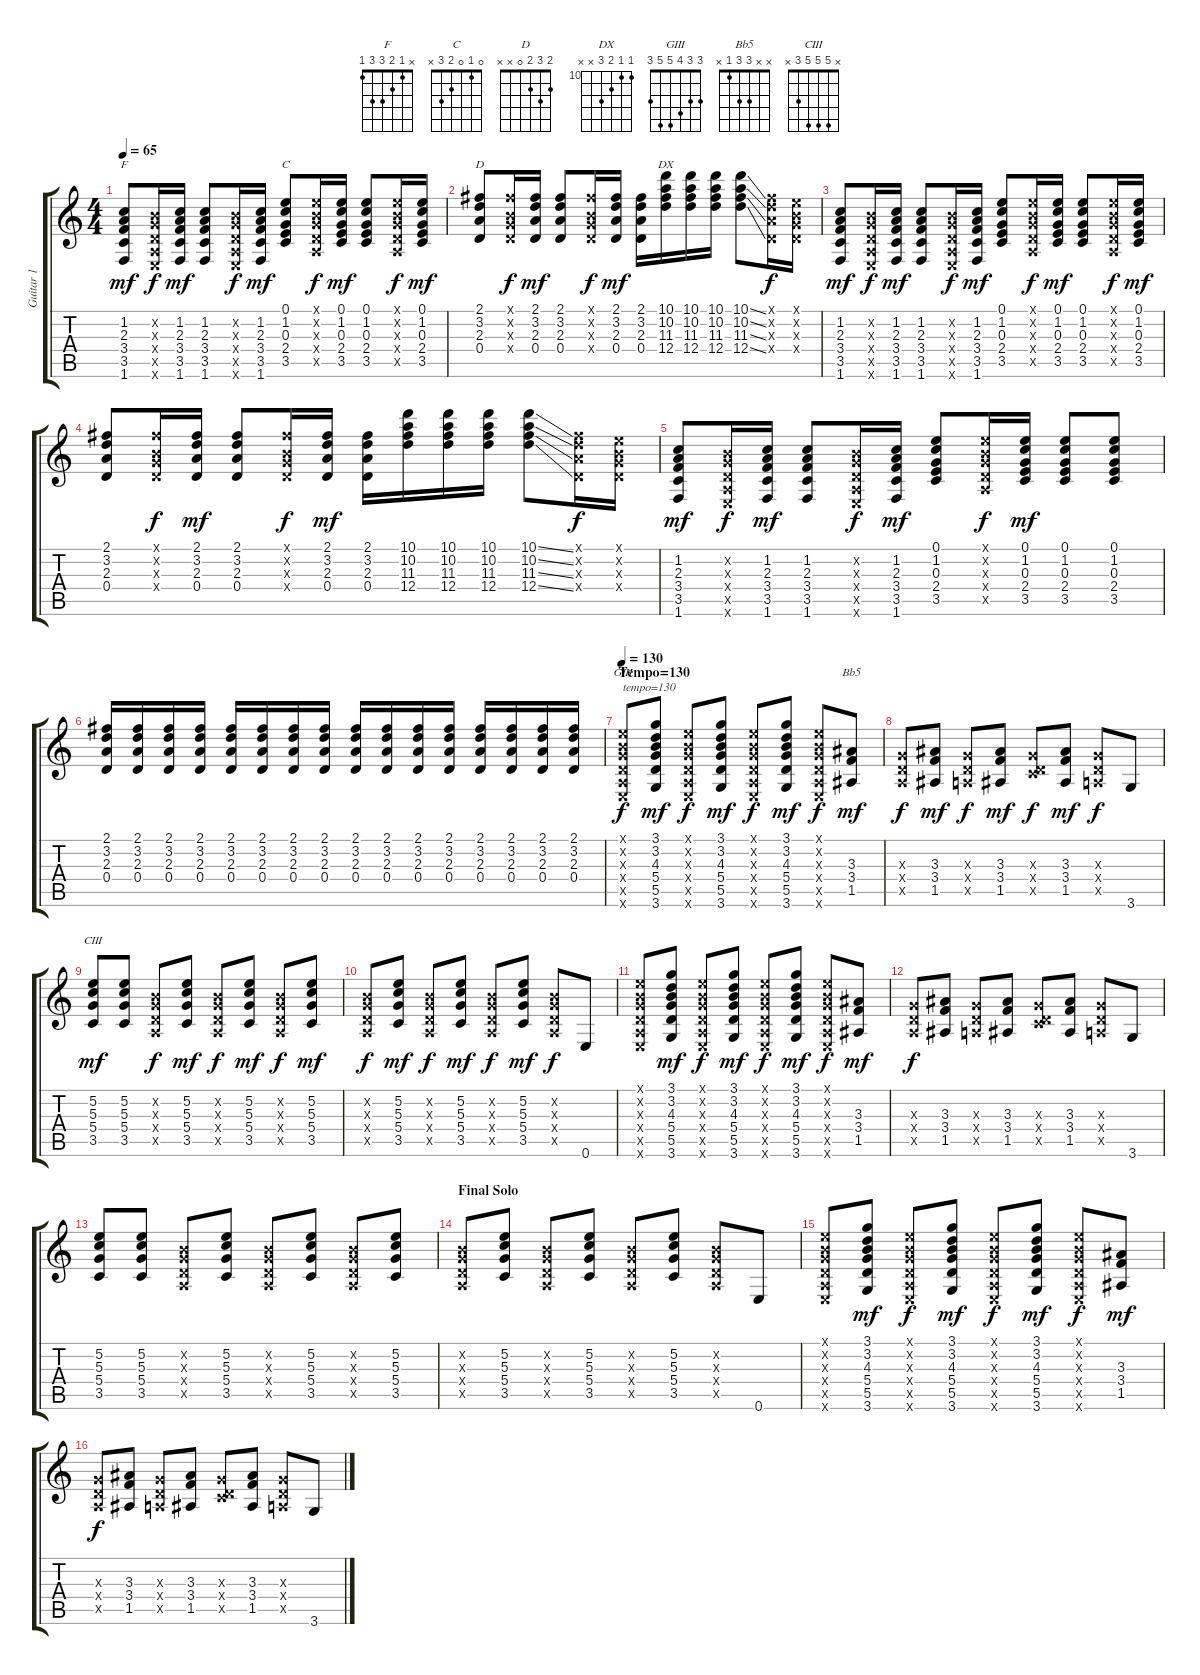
\track ("Guitar 1" "Guitar 1") {instrument acousticguitarnylon}
\staff {score tabs}
\tuning (E4 B3 G3 D3 A2 E2) {hide}
\chord ("F" x 1 2 3 3 1)
\chord ("C" 0 1 0 2 3 x)
\chord ("D" 2 3 2 0 x x)
\chord ("DX" 10 10 11 12 x x) {firstfret 10}
\chord ("GIII" 3 3 4 5 5 3)
\chord ("Bb5" x x 3 3 1 x)
\chord ("CIII" x 5 5 5 3 x)
\ts (4 4)
\tempo 65
\clef g2
\ks c
(1.2 2.3 3.4 3.5 1.6).8{ch "F" dy mf} (0.2{x} 0.3{x} 0.4{x} 0.5{x} 0.6{x}).16{dy f} (1.2 2.3 3.4 3.5 1.6).16{dy mf} (1.2 2.3 3.4 3.5 1.6).8 (0.2{x} 0.3{x} 0.4{x} 0.5{x} 0.6{x}).16{dy f} (1.2 2.3 3.4 3.5 1.6).16{dy mf} (0.1 1.2 0.3 2.4 3.5).8{ch "C"} (0.1{x} 0.2{x} 0.3{x} 0.4{x} 0.5{x}).16{dy f} (0.1 1.2 0.3 2.4 3.5).16{dy mf} (0.1 1.2 0.3 2.4 3.5).8 (0.1{x} 0.2{x} 0.3{x} 0.4{x} 0.5{x}).16{dy f} (0.1 1.2 0.3 2.4 3.5).16{dy mf} |
(2.1 3.2 2.3 0.4).8{ch "D"} (2.1{x} 0.2{x} 0.3{x} 0.4{x}).16{dy f} (2.1 3.2 2.3 0.4).16{dy mf} (2.1 3.2 2.3 0.4).8 (2.1{x} 0.2{x} 0.3{x} 0.4{x}).16{dy f} (2.1 3.2 2.3 0.4).16{dy mf} (2.1 3.2 2.3 0.4).16 (10.1 10.2 11.3 12.4).16{ch "DX"} (10.1 10.2 11.3 12.4).16 (10.1 10.2 11.3 12.4).16 (10.1{ss} 10.2{ss} 11.3{ss} 12.4{ss}).8 (2.1{x} 3.2{x} 2.3{x} 0.4{x}).16{dy f} (0.1{x} 0.2{x} 0.3{x} 0.4{x}).16 |
(1.2 2.3 3.4 3.5 1.6).8{dy mf} (0.2{x} 0.3{x} 0.4{x} 0.5{x} 0.6{x}).16{dy f} (1.2 2.3 3.4 3.5 1.6).16{dy mf} (1.2 2.3 3.4 3.5 1.6).8 (0.2{x} 0.3{x} 0.4{x} 0.5{x} 0.6{x}).16{dy f} (1.2 2.3 3.4 3.5 1.6).16{dy mf} (0.1 1.2 0.3 2.4 3.5).8 (0.1{x} 0.2{x} 0.3{x} 0.4{x} 0.5{x}).16{dy f} (0.1 1.2 0.3 2.4 3.5).16{dy mf} (0.1 1.2 0.3 2.4 3.5).8 (0.1{x} 0.2{x} 0.3{x} 0.4{x} 0.5{x}).16{dy f} (0.1 1.2 0.3 2.4 3.5).16{dy mf} |
(2.1 3.2 2.3 0.4).8 (2.1{x} 0.2{x} 0.3{x} 0.4{x}).16{dy f} (2.1 3.2 2.3 0.4).16{dy mf} (2.1 3.2 2.3 0.4).8 (2.1{x} 0.2{x} 0.3{x} 0.4{x}).16{dy f} (2.1 3.2 2.3 0.4).16{dy mf} (2.1 3.2 2.3 0.4).16 (10.1 10.2 11.3 12.4).16 (10.1 10.2 11.3 12.4).16 (10.1 10.2 11.3 12.4).16 (10.1{ss} 10.2{ss} 11.3{ss} 12.4{ss}).8 (2.1{x} 3.2{x} 2.3{x} 0.4{x}).16{dy f} (0.1{x} 0.2{x} 0.3{x} 0.4{x}).16 |
(1.2 2.3 3.4 3.5 1.6).8{dy mf} (0.2{x} 0.3{x} 0.4{x} 0.5{x} 0.6{x}).16{dy f} (1.2 2.3 3.4 3.5 1.6).16{dy mf} (1.2 2.3 3.4 3.5 1.6).8 (0.2{x} 0.3{x} 0.4{x} 0.5{x} 0.6{x}).16{dy f} (1.2 2.3 3.4 3.5 1.6).16{dy mf} (0.1 1.2 0.3 2.4 3.5).8 (0.1{x} 0.2{x} 0.3{x} 0.4{x} 0.5{x}).16{dy f} (0.1 1.2 0.3 2.4 3.5).16{dy mf} (0.1 1.2 0.3 2.4 3.5).8 (0.1 1.2 0.3 2.4 3.5).8 |
(2.1 3.2 2.3 0.4).16 (2.1 3.2 2.3 0.4).16 (2.1 3.2 2.3 0.4).16 (2.1 3.2 2.3 0.4).16 (2.1 3.2 2.3 0.4).16 (2.1 3.2 2.3 0.4).16 (2.1 3.2 2.3 0.4).16 (2.1 3.2 2.3 0.4).16 (2.1 3.2 2.3 0.4).16 (2.1 3.2 2.3 0.4).16 (2.1 3.2 2.3 0.4).16 (2.1 3.2 2.3 0.4).16 (2.1 3.2 2.3 0.4).16 (2.1 3.2 2.3 0.4).16 (2.1 3.2 2.3 0.4).16 (2.1 3.2 2.3 0.4).16 |
\section ("" "Tempo=130")
\tempo 130
(0.1{x} 0.2{x} 0.3{x} 0.4{x} 0.5{x} 0.6{x}).8{ch "GIII" txt "tempo=130" dy f} (3.1 3.2 4.3 5.4 5.5 3.6).8{dy mf} (0.1{x} 0.2{x} 0.3{x} 0.4{x} 0.5{x} 0.6{x}).8{dy f} (3.1 3.2 4.3 5.4 5.5 3.6).8{dy mf} (0.1{x} 0.2{x} 0.3{x} 0.4{x} 0.5{x} 0.6{x}).8{dy f} (3.1 3.2 4.3 5.4 5.5 3.6).8{dy mf} (0.1{x} 0.2{x} 0.3{x} 0.4{x} 0.5{x} 0.6{x}).8{dy f} (3.3 3.4 1.5).8{ch "Bb5" dy mf} |
(0.3{x} 0.4{x} 0.5{x}).8{dy f} (3.3 3.4 1.5).8{dy mf} (0.3{x} 0.4{x} 0.5{x}).8{dy f} (3.3 3.4 1.5).8{dy mf} (0.3{x} 0.4{x} 3.5{x}).8{dy f} (3.3 3.4 1.5).8{dy mf} (0.3{x} 0.4{x} 0.5{x}).8{dy f} 3.6.8 |
(5.2 5.3 5.4 3.5).8{ch "CIII" dy mf} (5.2 5.3 5.4 3.5).8 (0.2{x} 0.3{x} 0.4{x} 0.5{x}).8{dy f} (5.2 5.3 5.4 3.5).8{dy mf} (0.2{x} 0.3{x} 0.4{x} 0.5{x}).8{dy f} (5.2 5.3 5.4 3.5).8{dy mf} (0.2{x} 0.3{x} 0.4{x} 0.5{x}).8{dy f} (5.2 5.3 5.4 3.5).8{dy mf} |
(0.2{x} 0.3{x} 0.4{x} 0.5{x}).8{dy f} (5.2 5.3 5.4 3.5).8{dy mf} (0.2{x} 0.3{x} 0.4{x} 0.5{x}).8{dy f} (5.2 5.3 5.4 3.5).8{dy mf} (0.2{x} 0.3{x} 0.4{x} 0.5{x}).8{dy f} (5.2 5.3 5.4 3.5).8{dy mf} (0.2{x} 0.3{x} 0.4{x} 0.5{x}).8{dy f} 0.6.8 |
(0.1{x} 0.2{x} 0.3{x} 0.4{x} 0.5{x} 0.6{x}).8 (3.1 3.2 4.3 5.4 5.5 3.6).8{dy mf} (0.1{x} 0.2{x} 0.3{x} 0.4{x} 0.5{x} 0.6{x}).8{dy f} (3.1 3.2 4.3 5.4 5.5 3.6).8{dy mf} (0.1{x} 0.2{x} 0.3{x} 0.4{x} 0.5{x} 0.6{x}).8{dy f} (3.1 3.2 4.3 5.4 5.5 3.6).8{dy mf} (0.1{x} 0.2{x} 0.3{x} 0.4{x} 0.5{x} 0.6{x}).8{dy f} (3.3 3.4 1.5).8{dy mf} |
(0.3{x} 0.4{x} 0.5{x}).8{dy f} (3.3 3.4 1.5).8 (0.3{x} 0.4{x} 0.5{x}).8 (3.3 3.4 1.5).8 (0.3{x} 0.4{x} 3.5{x}).8 (3.3 3.4 1.5).8 (0.3{x} 0.4{x} 0.5{x}).8 3.6.8 |
(5.2 5.3 5.4 3.5).8 (5.2 5.3 5.4 3.5).8 (0.2{x} 0.3{x} 0.4{x} 0.5{x}).8 (5.2 5.3 5.4 3.5).8 (0.2{x} 0.3{x} 0.4{x} 0.5{x}).8 (5.2 5.3 5.4 3.5).8 (0.2{x} 0.3{x} 0.4{x} 0.5{x}).8 (5.2 5.3 5.4 3.5).8 |
\section ("" "Final Solo")
(0.2{x} 0.3{x} 0.4{x} 0.5{x}).8 (5.2 5.3 5.4 3.5).8 (0.2{x} 0.3{x} 0.4{x} 0.5{x}).8 (5.2 5.3 5.4 3.5).8 (0.2{x} 0.3{x} 0.4{x} 0.5{x}).8 (5.2 5.3 5.4 3.5).8 (0.2{x} 0.3{x} 0.4{x} 0.5{x}).8 0.6.8 |
(0.1{x} 0.2{x} 0.3{x} 0.4{x} 0.5{x} 0.6{x}).8 (3.1 3.2 4.3 5.4 5.5 3.6).8{dy mf} (0.1{x} 0.2{x} 0.3{x} 0.4{x} 0.5{x} 0.6{x}).8{dy f} (3.1 3.2 4.3 5.4 5.5 3.6).8{dy mf} (0.1{x} 0.2{x} 0.3{x} 0.4{x} 0.5{x} 0.6{x}).8{dy f} (3.1 3.2 4.3 5.4 5.5 3.6).8{dy mf} (0.1{x} 0.2{x} 0.3{x} 0.4{x} 0.5{x} 0.6{x}).8{dy f} (3.3 3.4 1.5).8{dy mf} |
(0.3{x} 0.4{x} 0.5{x}).8{dy f} (3.3 3.4 1.5).8 (0.3{x} 0.4{x} 0.5{x}).8 (3.3 3.4 1.5).8 (0.3{x} 0.4{x} 3.5{x}).8 (3.3 3.4 1.5).8 (0.3{x} 0.4{x} 0.5{x}).8 3.6.8
